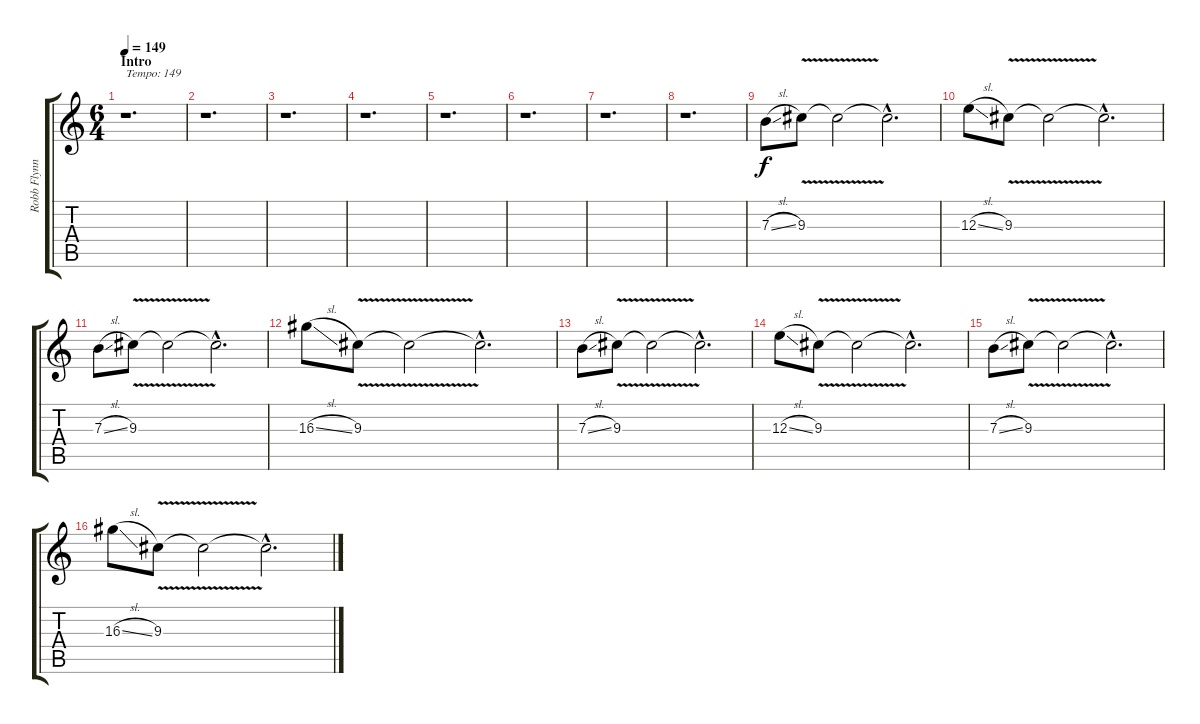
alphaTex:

\track ("Robb Flynn" "Robb Flynn") {instrument distortionguitar}
\staff {score tabs}
\tuning (Db4 Ab3 E3 B2 Gb2 B1) {hide}
\ts (6 4)
\section ("" "Intro")
\tempo 149
\clef g2
\ks c
r.1{d txt "Tempo: 149" dy f instrument electricguitarjazz} |
r.1{d} |
r.1{d} |
r.1{d} |
r.1{d} |
r.1{d} |
r.1{d} |
r.1{d} |
7.3{sl}.8{instrument electricguitarjazz} 9.3{v}.8 9.3{t}.2 9.3{hac t}.2{d} |
12.3{sl}.8 9.3{v}.8 9.3{t}.2 9.3{hac t}.2{d} |
7.3{sl}.8 9.3{v}.8 9.3{t}.2 9.3{hac t}.2{d} |
16.3{sl}.8 9.3{v}.8 9.3{t}.2 9.3{hac t}.2{d} |
7.3{sl}.8 9.3{v}.8 9.3{t}.2 9.3{hac t}.2{d} |
12.3{sl}.8 9.3{v}.8 9.3{t}.2 9.3{hac t}.2{d} |
7.3{sl}.8 9.3{v}.8 9.3{t}.2 9.3{hac t}.2{d} |
16.3{sl}.8 9.3{v}.8 9.3{t}.2 9.3{hac t}.2{d}
